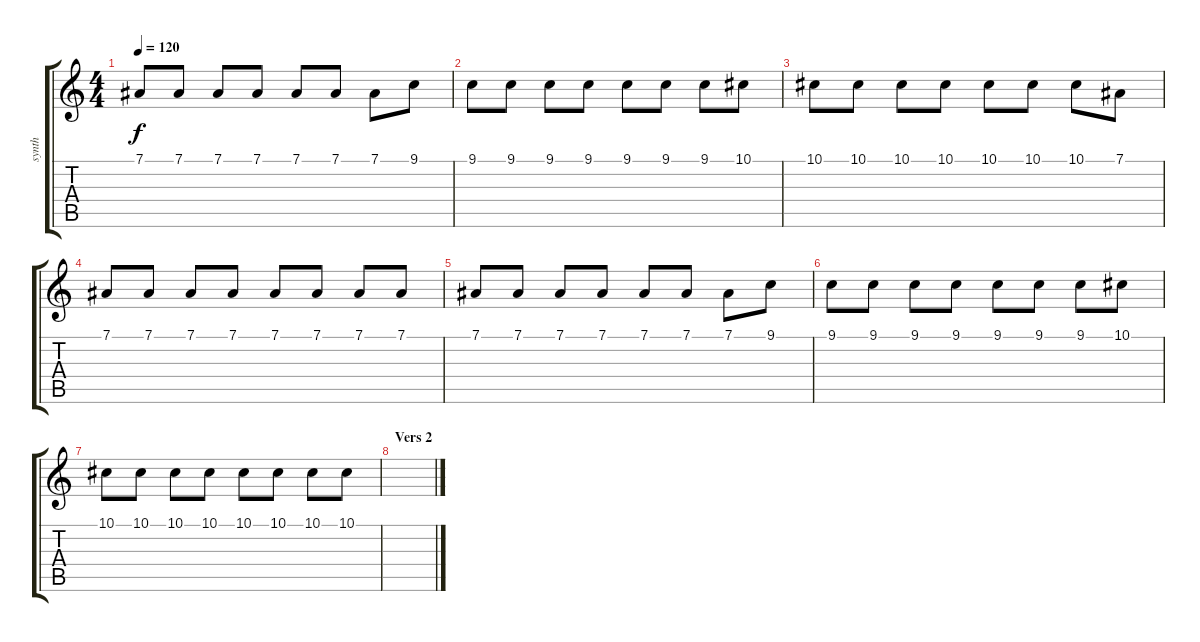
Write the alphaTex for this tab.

\track ("synth " "synth ") {instrument vibraphone}
\staff {score tabs}
\tuning (Eb4 Bb3 Gb3 Db3 Ab2 Eb2) {hide}
\ts (4 4)
\tempo 120
\clef g2
\ks c
7.1.8{dy f} 7.1.8 7.1.8 7.1.8 7.1.8 7.1.8 7.1.8 9.1.8 |
9.1.8 9.1.8 9.1.8 9.1.8 9.1.8 9.1.8 9.1.8 10.1.8 |
10.1.8 10.1.8 10.1.8 10.1.8 10.1.8 10.1.8 10.1.8 7.1.8 |
7.1.8 7.1.8 7.1.8 7.1.8 7.1.8 7.1.8 7.1.8 7.1.8 |
7.1.8 7.1.8 7.1.8 7.1.8 7.1.8 7.1.8 7.1.8 9.1.8 |
9.1.8 9.1.8 9.1.8 9.1.8 9.1.8 9.1.8 9.1.8 10.1.8 |
10.1.8 10.1.8 10.1.8 10.1.8 10.1.8 10.1.8 10.1.8 10.1.8 |
\section ("" "Vers 2")
